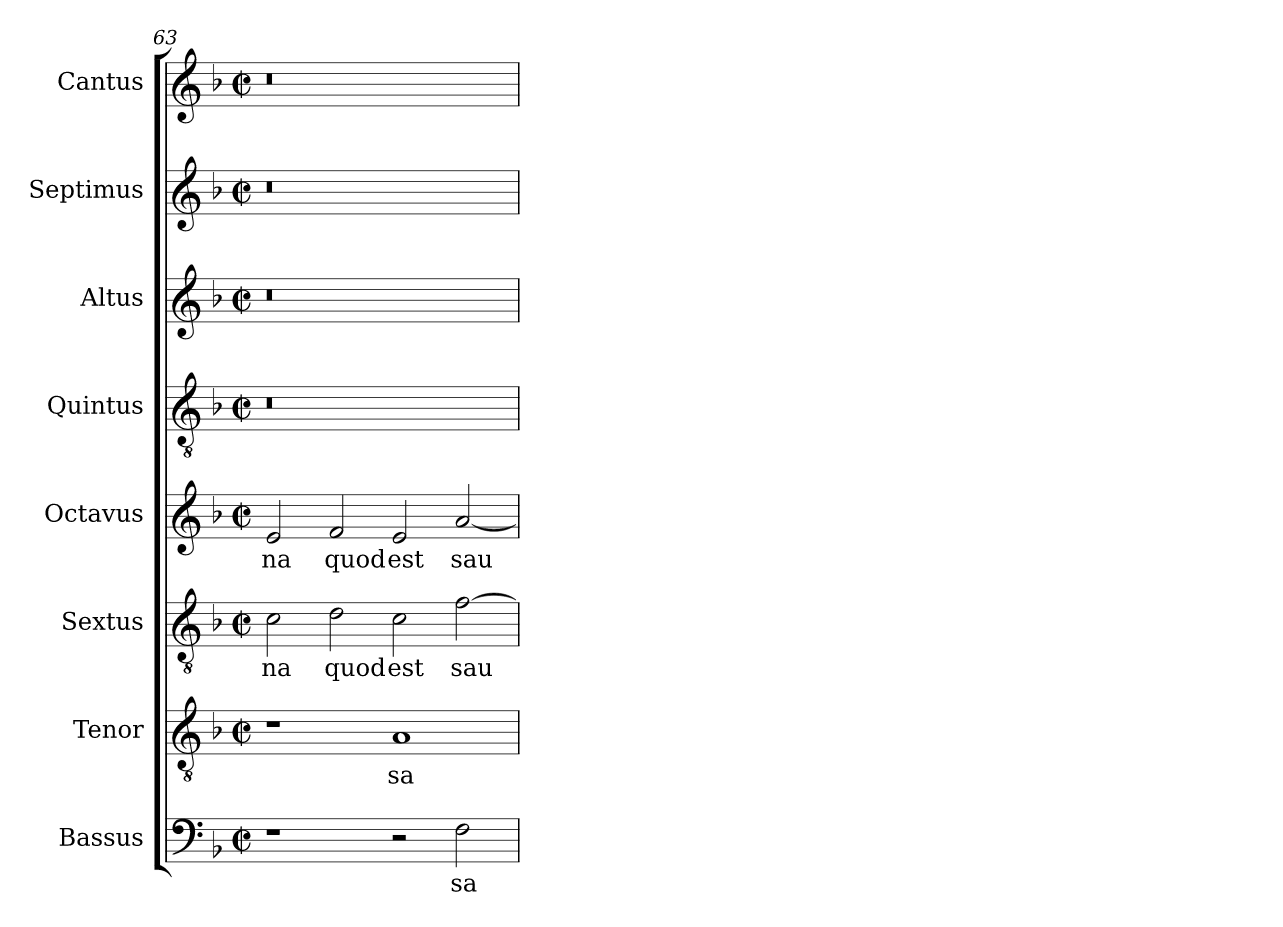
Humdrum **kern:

**kern	**text	**kern	**text	**kern	**text	**kern	**text	**kern	**kern	**kern	**kern
*part8	*part8	*part7	*part7	*part6	*part6	*part5	*part5	*part4	*part3	*part2	*part1
*staff8	*staff8	*staff7	*staff7	*staff6	*staff6	*staff5	*staff5	*staff4	*staff3	*staff2	*staff1
*I"Bassus	*	*I"Tenor	*	*I"Sextus	*	*I"Octavus	*	*I"Quintus	*I"Altus	*I"Septimus	*I"Cantus
*clefF4	*	*clefGv2	*	*clefGv2	*	*clefG2	*	*clefGv2	*clefG2	*clefG2	*clefG2
*k[b-]	*	*k[b-]	*	*k[b-]	*	*k[b-]	*	*k[b-]	*k[b-]	*k[b-]	*k[b-]
*F:	*	*F:	*	*F:	*	*F:	*	*F:	*F:	*F:	*F:
*M2/2	*	*M2/2	*	*M2/2	*	*M2/2	*	*M2/2	*M2/2	*M2/2	*M2/2
*met(c|)	*	*met(c|)	*	*met(c|)	*	*met(c|)	*	*met(c|)	*met(c|)	*met(c|)	*met(c|)
=63	=63	=63	=63	=63	=63	=63	=63	=63	=63	=63	=63
!	!	!	!	!	!LO:LY:b:cj	!	!LO:LY:b:cj	!	!	!	!
1r	.	1r	.	2c\	-na	2e/	na	0r	0r	0r	0r
!	!	!	!	!	!LO:LY:b:cj	!	!LO:LY:b:cj	!	!	!	!
.	.	.	.	2d\	quod	2f/	quod	.	.	.	.
!	!	!	!LO:LY:b:cj	!	!LO:LY:b:cj	!	!LO:LY:b:cj	!	!	!	!
2r	.	1A	sa	2c\	est	2e/	est	.	.	.	.
!	!LO:LY:b:cj	!	!	!	!LO:LY:b	!	!LO:LY:b	!	!	!	!
2F\	sa	.	.	[>2f\	sau-	[>2a/	sau	.	.	.	.
=	=	=	=	=	=	=	=	=	=	=	=
*-	*-	*-	*-	*-	*-	*-	*-	*-	*-	*-	*-
